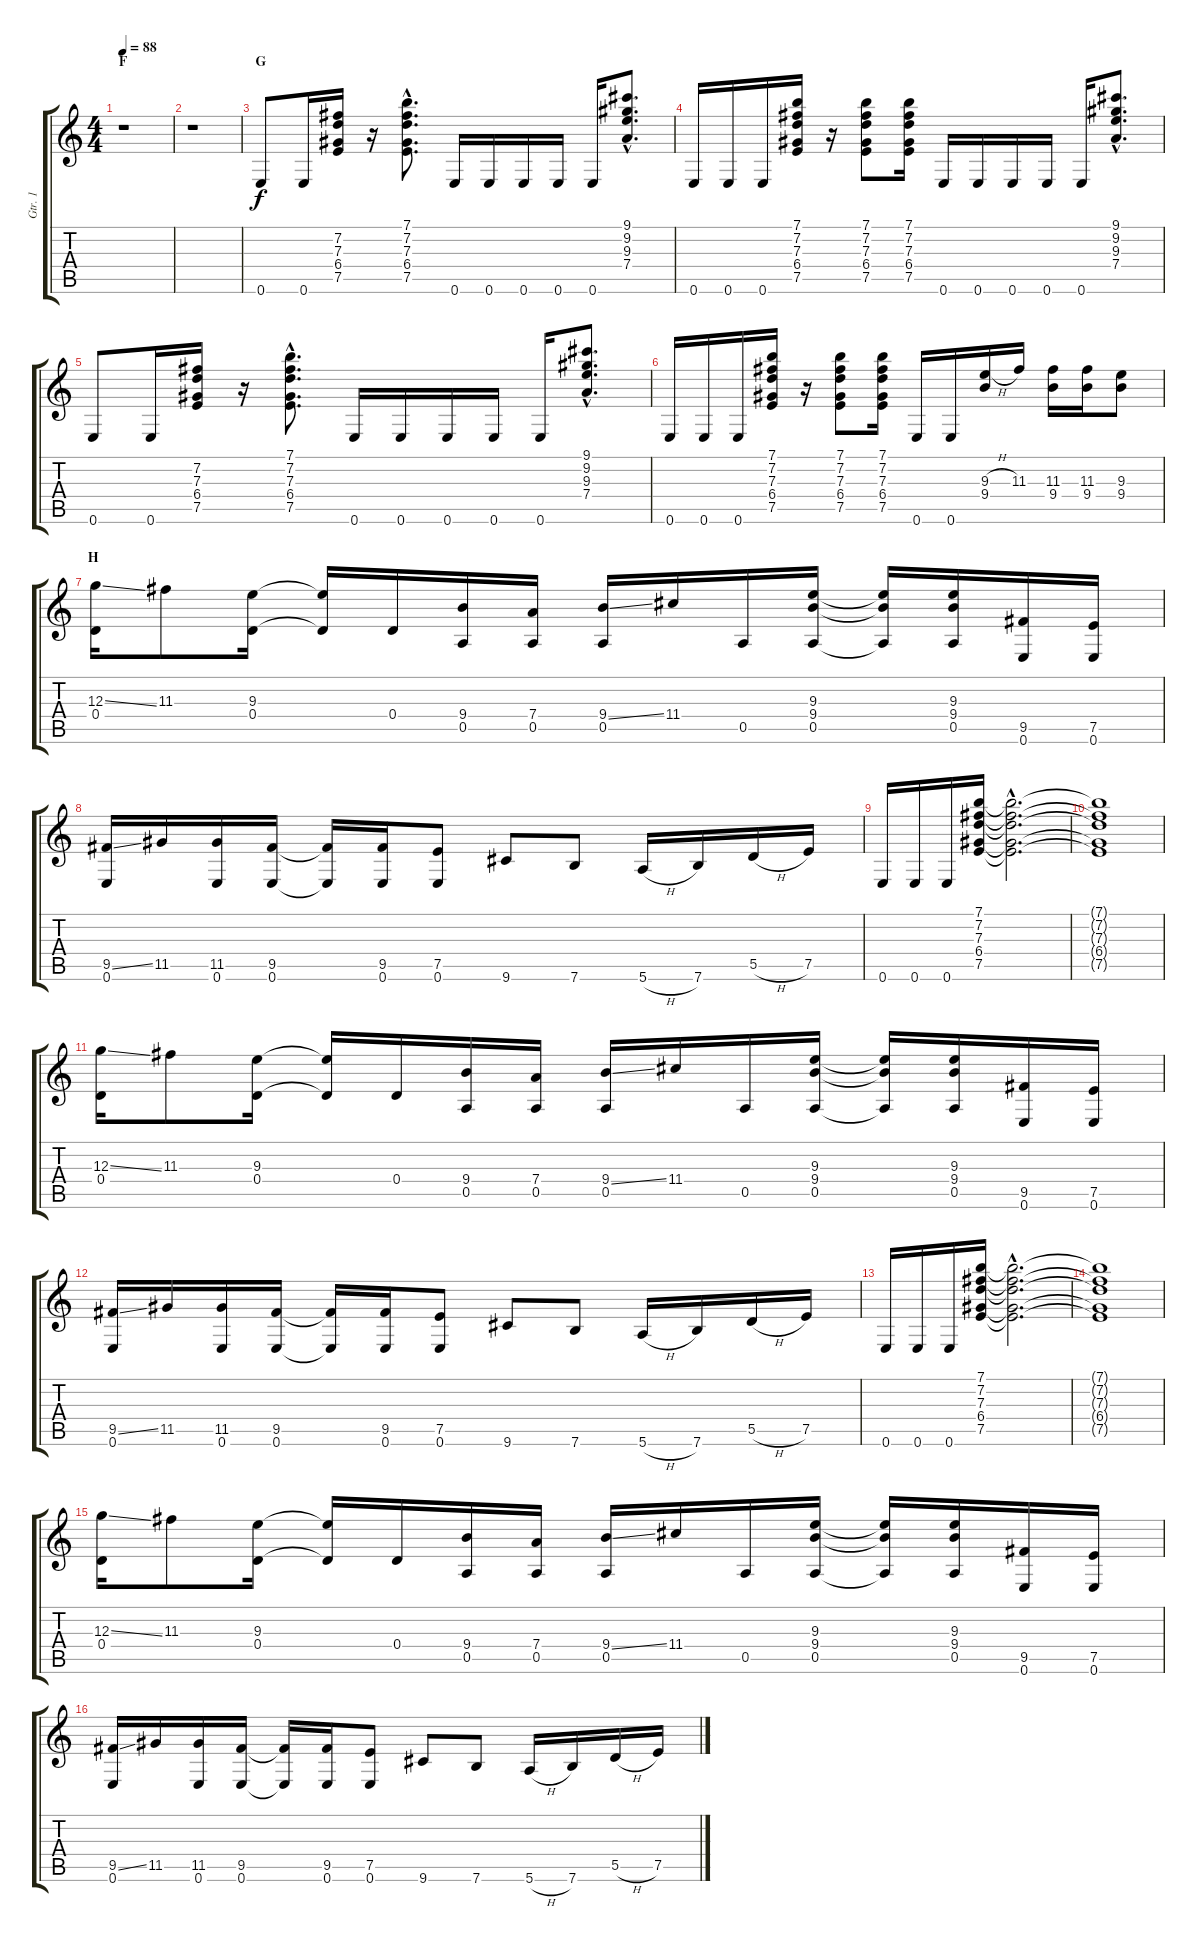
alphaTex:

\track ("Gtr. 1" "Gtr. 1") {instrument electricguitarclean}
\staff {score tabs}
\tuning (E4 B3 G3 D3 A2 E2) {hide}
\ts (4 4)
\section ("" "F")
\tempo 88
\clef g2
\ks c
r.1{dy f} |
r.1 |
\section ("" "G")
0.6.8 0.6.16 (7.2 7.3 6.4 7.5).16 r.16 (7.1{hac} 7.2{hac} 7.3{hac} 6.4{hac} 7.5{hac}).8{d} 0.6.16 0.6.16 0.6.16 0.6.16 0.6.16 (9.1{hac} 9.2{hac} 9.3{hac} 7.4{hac}).8{d} |
0.6.16 0.6.16 0.6.16 (7.1 7.2 7.3 6.4 7.5).16 r.16 (7.1 7.2 7.3 6.4 7.5).8 (7.1 7.2 7.3 6.4 7.5).16 0.6.16 0.6.16 0.6.16 0.6.16 0.6.16 (9.1{hac} 9.2{hac} 9.3{hac} 7.4{hac}).8{d} |
0.6.8 0.6.16 (7.2 7.3 6.4 7.5).16 r.16 (7.1{hac} 7.2{hac} 7.3{hac} 6.4{hac} 7.5{hac}).8{d} 0.6.16 0.6.16 0.6.16 0.6.16 0.6.16 (9.1{hac} 9.2{hac} 9.3{hac} 7.4{hac}).8{d} |
0.6.16 0.6.16 0.6.16 (7.1 7.2 7.3 6.4 7.5).16 r.16 (7.1 7.2 7.3 6.4 7.5).8 (7.1 7.2 7.3 6.4 7.5).16 0.6.16 0.6.16 (9.3{h} 9.4).16 11.3.16 (11.3 9.4).16 (11.3 9.4).16 (9.3 9.4).8 |
\section ("" "H")
(12.3{ss} 0.4).16 11.3.8 (9.3 0.4).16 (9.3{t} 0.4{t}).16 0.4.16 (9.4 0.5).16 (7.4 0.5).16 (9.4{ss} 0.5).16 11.4.16 0.5.16 (9.3 9.4 0.5).16 (9.3{t} 9.4{t} 0.5{t}).16 (9.3 9.4 0.5).16 (9.5 0.6).16 (7.5 0.6).16 |
(9.5{ss} 0.6).16 11.5.16 (11.5 0.6).16 (9.5 0.6).16 (9.5{t} 0.6{t}).16 (9.5 0.6).16 (7.5 0.6).8 9.6.8 7.6.8 5.6{h}.16 7.6.16 5.5{h}.16 7.5.16 |
0.6.16 0.6.16 0.6.16 (7.1 7.2 7.3 6.4 7.5).16 (7.1{hac t} 7.2{hac t} 7.3{hac t} 6.4{hac t} 7.5{hac t}).2{d} |
(7.1{t} 7.2{t} 7.3{t} 6.4{t} 7.5{t}).1 |
(12.3{ss} 0.4).16 11.3.8 (9.3 0.4).16 (9.3{t} 0.4{t}).16 0.4.16 (9.4 0.5).16 (7.4 0.5).16 (9.4{ss} 0.5).16 11.4.16 0.5.16 (9.3 9.4 0.5).16 (9.3{t} 9.4{t} 0.5{t}).16 (9.3 9.4 0.5).16 (9.5 0.6).16 (7.5 0.6).16 |
(9.5{ss} 0.6).16 11.5.16 (11.5 0.6).16 (9.5 0.6).16 (9.5{t} 0.6{t}).16 (9.5 0.6).16 (7.5 0.6).8 9.6.8 7.6.8 5.6{h}.16 7.6.16 5.5{h}.16 7.5.16 |
0.6.16 0.6.16 0.6.16 (7.1 7.2 7.3 6.4 7.5).16 (7.1{hac t} 7.2{hac t} 7.3{hac t} 6.4{hac t} 7.5{hac t}).2{d} |
(7.1{t} 7.2{t} 7.3{t} 6.4{t} 7.5{t}).1 |
(12.3{ss} 0.4).16 11.3.8 (9.3 0.4).16 (9.3{t} 0.4{t}).16 0.4.16 (9.4 0.5).16 (7.4 0.5).16 (9.4{ss} 0.5).16 11.4.16 0.5.16 (9.3 9.4 0.5).16 (9.3{t} 9.4{t} 0.5{t}).16 (9.3 9.4 0.5).16 (9.5 0.6).16 (7.5 0.6).16 |
(9.5{ss} 0.6).16 11.5.16 (11.5 0.6).16 (9.5 0.6).16 (9.5{t} 0.6{t}).16 (9.5 0.6).16 (7.5 0.6).8 9.6.8 7.6.8 5.6{h}.16 7.6.16 5.5{h}.16 7.5.16
